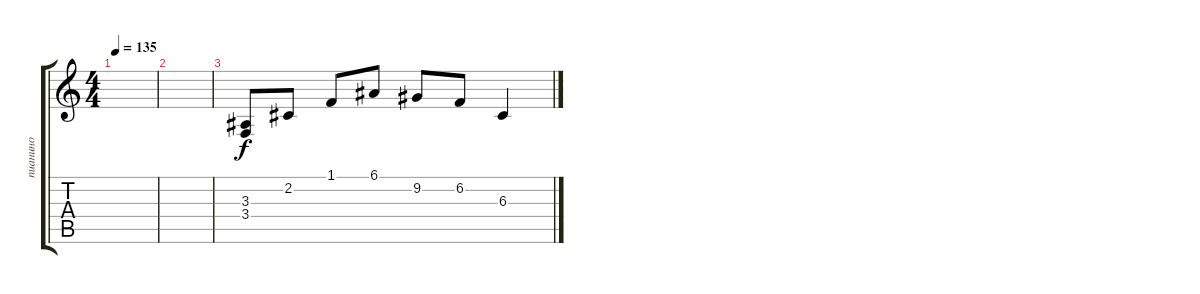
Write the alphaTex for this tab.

\track ("пианино" "пианино") {instrument electricpiano2}
\staff {score tabs}
\tuning (E4 B3 G3 D3 A2 E2) {hide}
\ts (4 4)
\tempo 135
\clef g2
\ks c
|
|
(3.3 3.4).8 2.2.8 1.1.8 6.1.8 9.2.8 6.2.8 6.3.4
